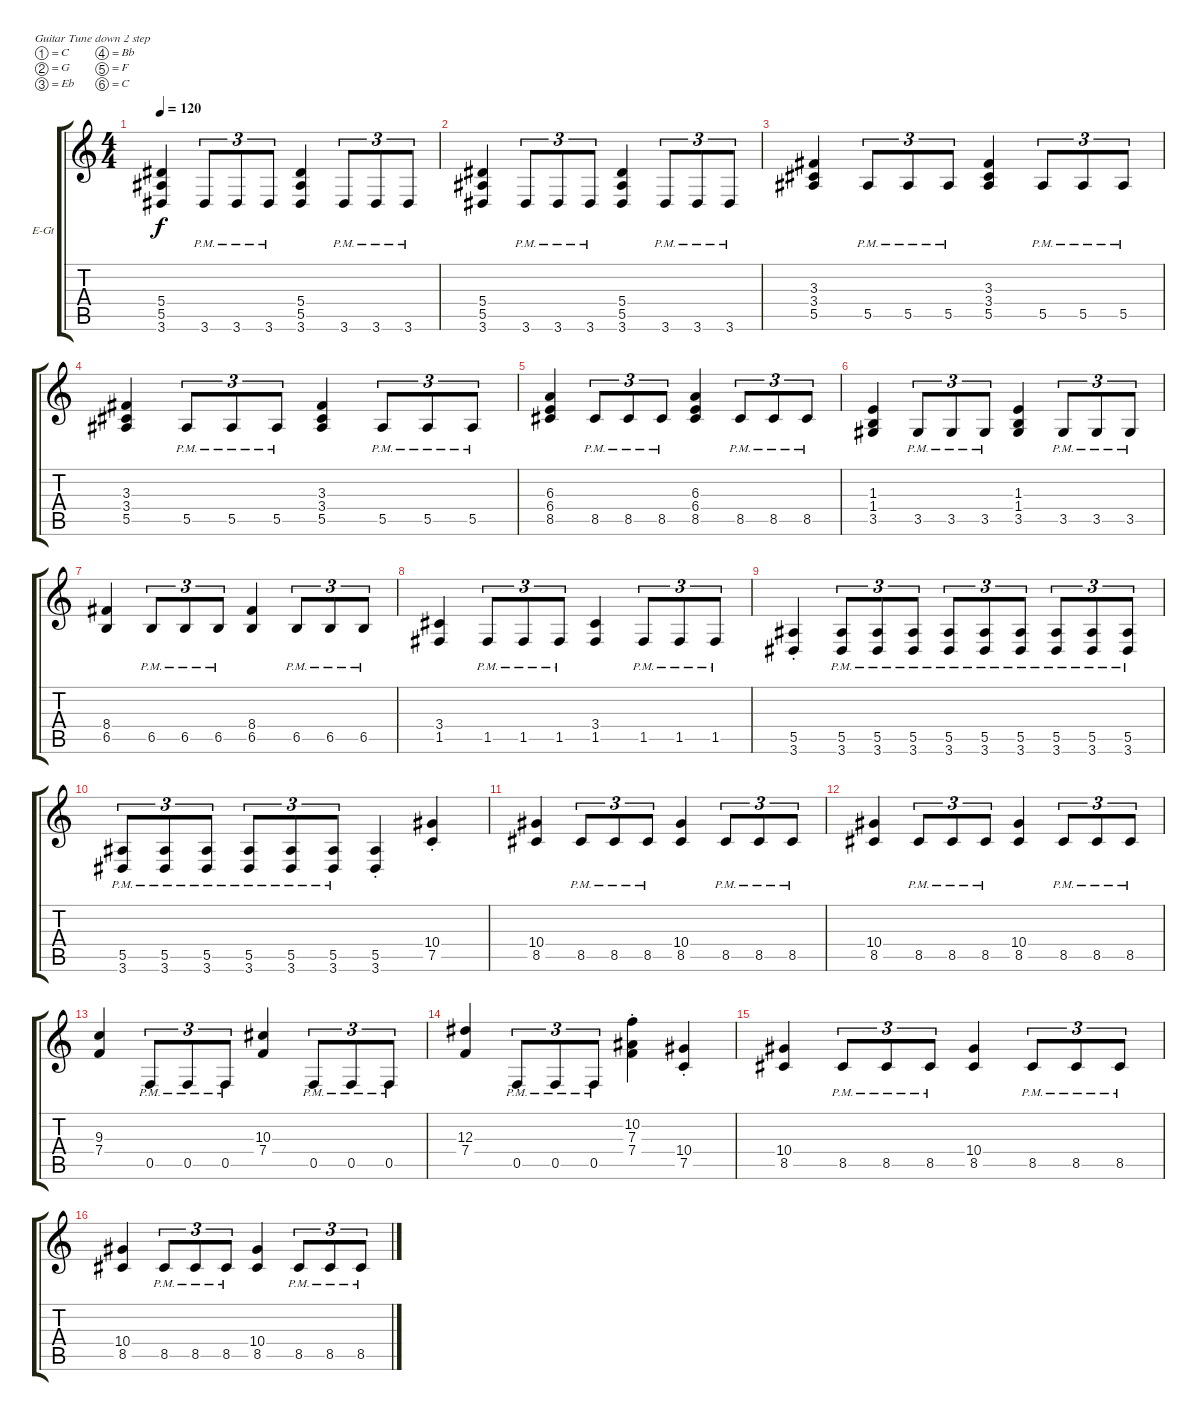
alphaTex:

\bracketExtendMode groupsimilarinstruments
\firstSystemTrackNameOrientation horizontal
\otherSystemsTrackNameOrientation horizontal
\track ("Electric Guitar 1" "E-Gt") {instrument distortionguitar}
\staff {score tabs}
\tuning (C4 G3 Eb3 Bb2 F2 C2)
\ts (4 4)
\tempo 120
\clef g2
\ks c
(5.5 3.6 5.4).4{dy f} 3.6{pm}.8{tu (3 2)} 3.6{pm}.8{tu (3 2)} 3.6{pm}.8{tu (3 2)} (5.5 3.6 5.4).4 3.6{pm}.8{tu (3 2)} 3.6{pm}.8{tu (3 2)} 3.6{pm}.8{tu (3 2)} |
(5.5 3.6 5.4).4 3.6{pm}.8{tu (3 2)} 3.6{pm}.8{tu (3 2)} 3.6{pm}.8{tu (3 2)} (5.5 3.6 5.4).4 3.6{pm}.8{tu (3 2)} 3.6{pm}.8{tu (3 2)} 3.6{pm}.8{tu (3 2)} |
(5.5 3.4 3.3).4 5.5{pm}.8{tu (3 2)} 5.5{pm}.8{tu (3 2)} 5.5{pm}.8{tu (3 2)} (5.5 3.4 3.3).4 5.5{pm}.8{tu (3 2)} 5.5{pm}.8{tu (3 2)} 5.5{pm}.8{tu (3 2)} |
(5.5 3.4 3.3).4 5.5{pm}.8{tu (3 2)} 5.5{pm}.8{tu (3 2)} 5.5{pm}.8{tu (3 2)} (5.5 3.4 3.3).4 5.5{pm}.8{tu (3 2)} 5.5{pm}.8{tu (3 2)} 5.5{pm}.8{tu (3 2)} |
(8.5 6.4 6.3).4 8.5{pm}.8{tu (3 2)} 8.5{pm}.8{tu (3 2)} 8.5{pm}.8{tu (3 2)} (8.5 6.4 6.3).4 8.5{pm}.8{tu (3 2)} 8.5{pm}.8{tu (3 2)} 8.5{pm}.8{tu (3 2)} |
(3.5 1.4 1.3).4 3.5{pm}.8{tu (3 2)} 3.5{pm}.8{tu (3 2)} 3.5{pm}.8{tu (3 2)} (3.5 1.4 1.3).4 3.5{pm}.8{tu (3 2)} 3.5{pm}.8{tu (3 2)} 3.5{pm}.8{tu (3 2)} |
(6.5 8.4).4 6.5{pm}.8{tu (3 2)} 6.5{pm}.8{tu (3 2)} 6.5{pm}.8{tu (3 2)} (6.5 8.4).4 6.5{pm}.8{tu (3 2)} 6.5{pm}.8{tu (3 2)} 6.5{pm}.8{tu (3 2)} |
(1.5 3.4).4 1.5{pm}.8{tu (3 2)} 1.5{pm}.8{tu (3 2)} 1.5{pm}.8{tu (3 2)} (1.5 3.4).4 1.5{pm}.8{tu (3 2)} 1.5{pm}.8{tu (3 2)} 1.5{pm}.8{tu (3 2)} |
(3.6{st} 5.5{st}).4 (3.6{pm} 5.5{pm}).8{tu (3 2)} (3.6{pm} 5.5{pm}).8{tu (3 2)} (3.6{pm} 5.5{pm}).8{tu (3 2)} (3.6{pm} 5.5{pm}).8{tu (3 2)} (3.6{pm} 5.5{pm}).8{tu (3 2)} (3.6{pm} 5.5{pm}).8{tu (3 2)} (3.6{pm} 5.5{pm}).8{tu (3 2)} (3.6{pm} 5.5{pm}).8{tu (3 2)} (3.6{pm} 5.5{pm}).8{tu (3 2)} |
(3.6{pm} 5.5{pm}).8{tu (3 2)} (3.6{pm} 5.5{pm}).8{tu (3 2)} (3.6{pm} 5.5{pm}).8{tu (3 2)} (3.6{pm} 5.5{pm}).8{tu (3 2)} (3.6{pm} 5.5{pm}).8{tu (3 2)} (3.6{pm} 5.5{pm}).8{tu (3 2)} (3.6{st} 5.5{st}).4 (7.5{st} 10.4{st}).4 |
(8.5 10.4).4 8.5{pm}.8{tu (3 2)} 8.5{pm}.8{tu (3 2)} 8.5{pm}.8{tu (3 2)} (8.5 10.4).4 8.5{pm}.8{tu (3 2)} 8.5{pm}.8{tu (3 2)} 8.5{pm}.8{tu (3 2)} |
(8.5 10.4).4 8.5{pm}.8{tu (3 2)} 8.5{pm}.8{tu (3 2)} 8.5{pm}.8{tu (3 2)} (8.5 10.4).4 8.5{pm}.8{tu (3 2)} 8.5{pm}.8{tu (3 2)} 8.5{pm}.8{tu (3 2)} |
(7.4 9.3).4 0.5{pm}.8{tu (3 2)} 0.5{pm}.8{tu (3 2)} 0.5{pm}.8{tu (3 2)} (7.4 10.3).4 0.5{pm}.8{tu (3 2)} 0.5{pm}.8{tu (3 2)} 0.5{pm}.8{tu (3 2)} |
(7.4 12.3).4 0.5{pm}.8{tu (3 2)} 0.5{pm}.8{tu (3 2)} 0.5{pm}.8{tu (3 2)} (7.4{st} 7.3{st} 10.2{st}).4 (7.5{st} 10.4{st}).4 |
(8.5 10.4).4 8.5{pm}.8{tu (3 2)} 8.5{pm}.8{tu (3 2)} 8.5{pm}.8{tu (3 2)} (8.5 10.4).4 8.5{pm}.8{tu (3 2)} 8.5{pm}.8{tu (3 2)} 8.5{pm}.8{tu (3 2)} |
(8.5 10.4).4 8.5{pm}.8{tu (3 2)} 8.5{pm}.8{tu (3 2)} 8.5{pm}.8{tu (3 2)} (8.5 10.4).4 8.5{pm}.8{tu (3 2)} 8.5{pm}.8{tu (3 2)} 8.5{pm}.8{tu (3 2)}
